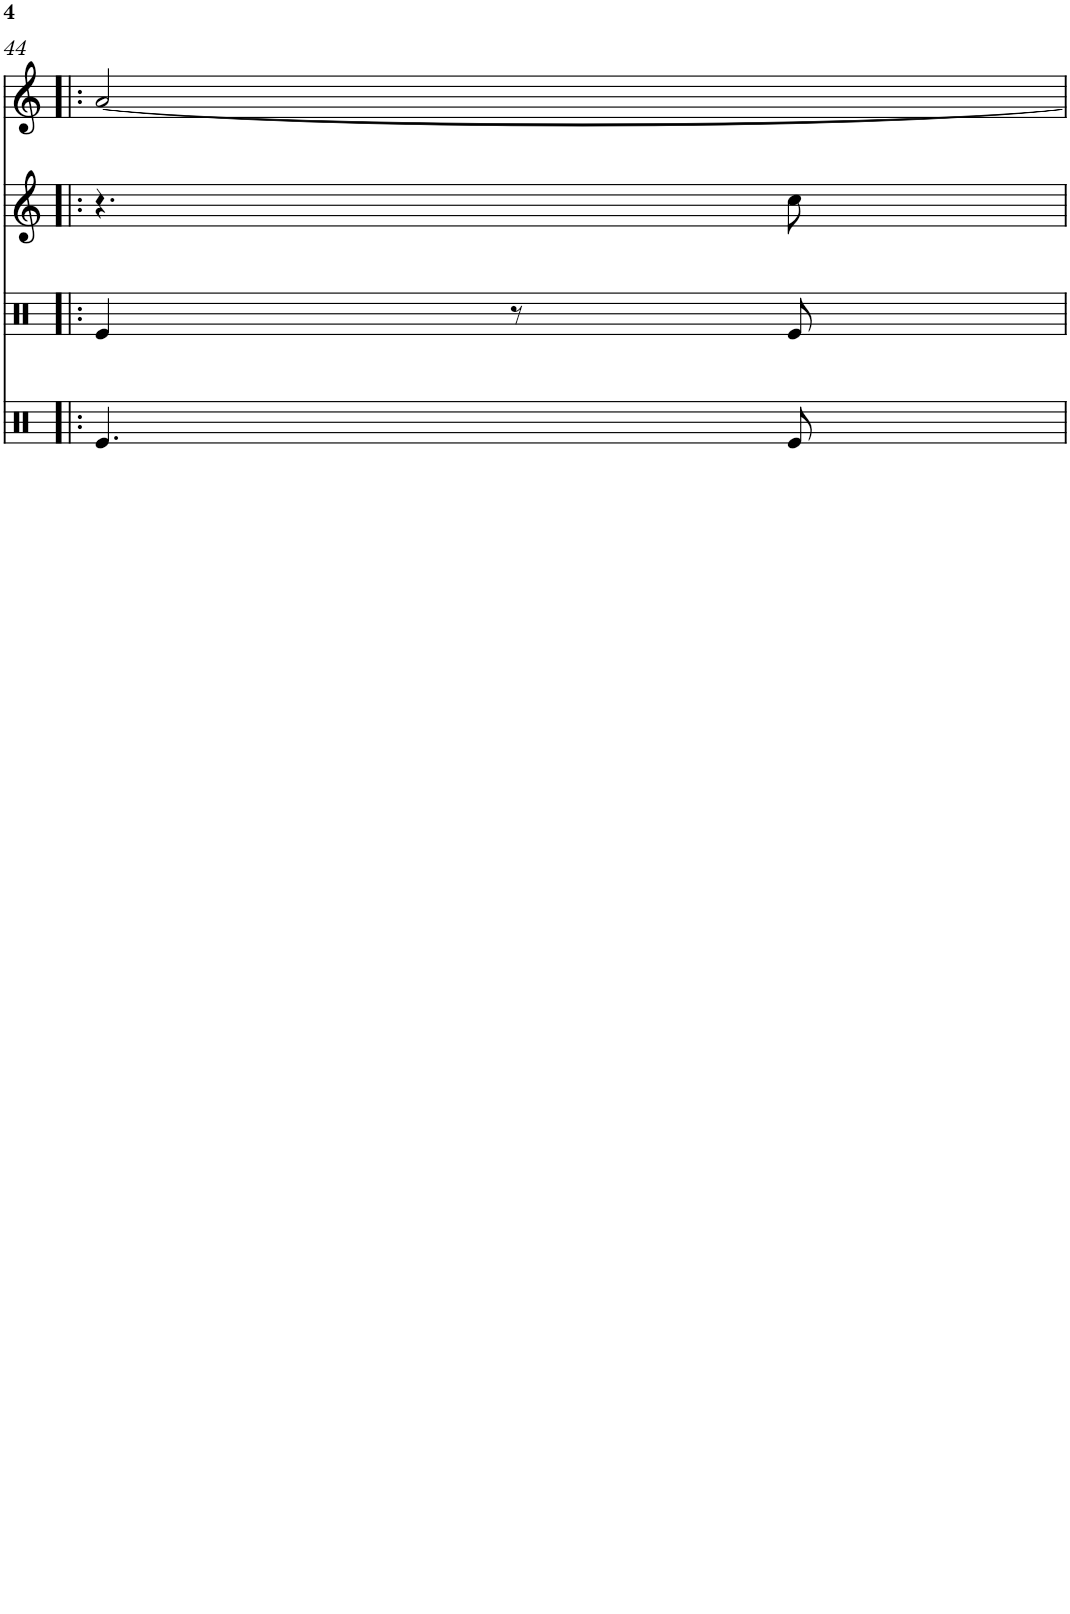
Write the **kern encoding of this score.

**kern	**kern	**kern	**kern
*part4	*part3	*part2	*part1
*staff4	*staff3	*staff2	*staff1
*I"Timbal fondo	*I"Timbal	*I"Gralla 2	*I"Gralla 1
!!LO:PB:g=z
*clefX	*clefX	*clefG2	*clefG2
*k[]	*k[]	*k[]	*k[]
*M2/4	*M2/4	*M2/4	*M2/4
=44!|:	=44!|:	=44!|:	=44!|:
4.e/	4e/	4.r	[2a/
.	8r	.	.
8e/	8e/	8cc\	.
=	=	=	=
*-	*-	*-	*-
